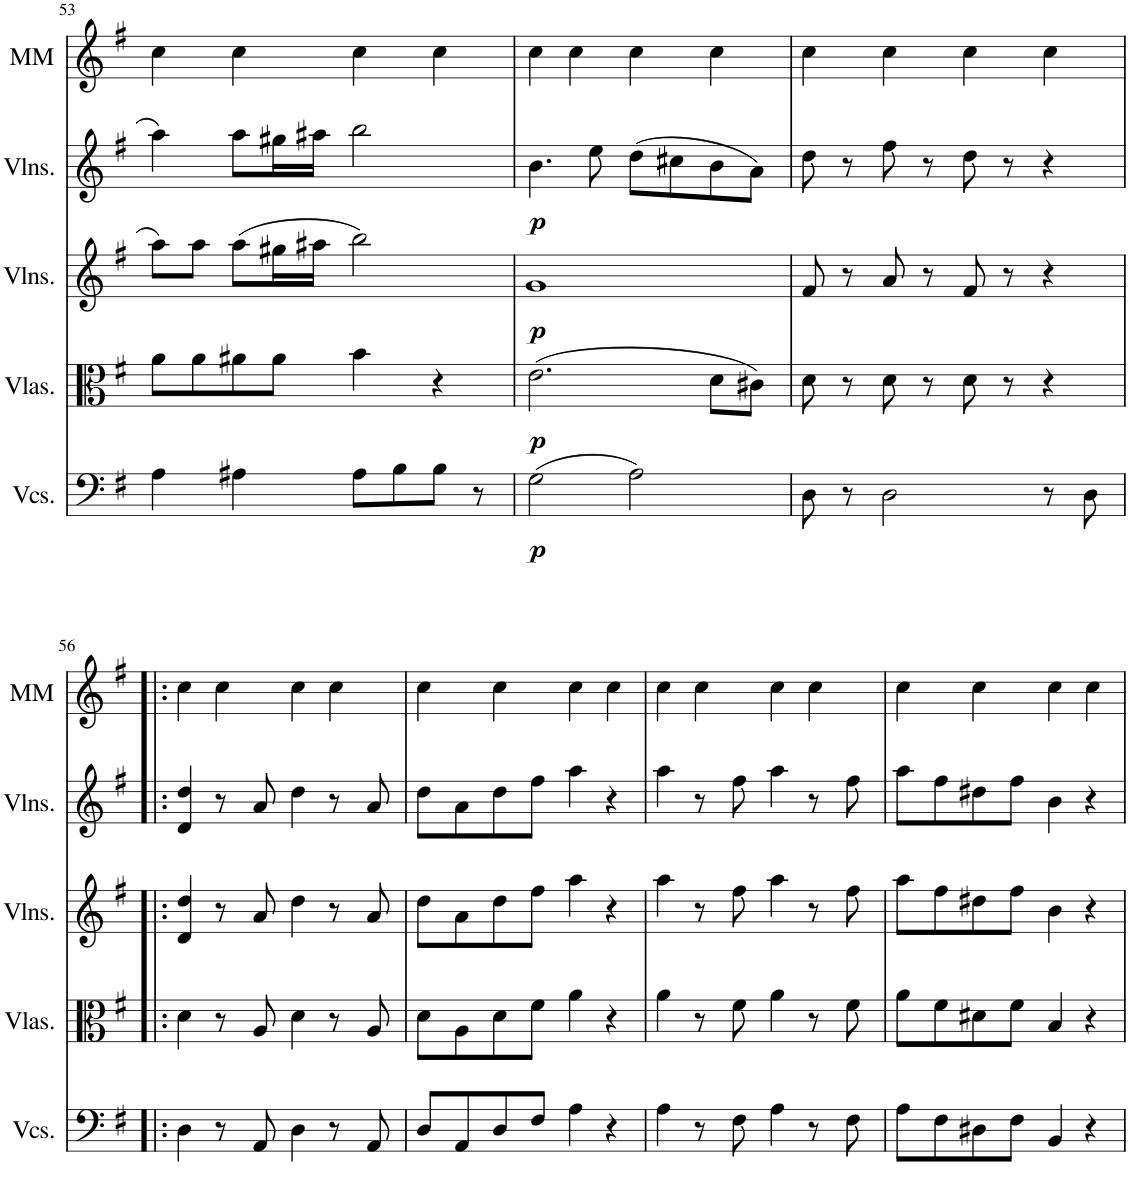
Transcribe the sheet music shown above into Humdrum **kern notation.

**kern	**dynam	**kern	**dynam	**kern	**dynam	**kern	**dynam	**kern
*part5	*part5	*part4	*part4	*part3	*part3	*part2	*part2	*part1
*staff5	*staff5	*staff4	*staff4	*staff3	*staff3	*staff2	*staff2	*staff1
*I"Violoncellos	*	*I"Violas	*	*I"Violins	*	*I"Violins	*	*I"MM
*I'Vcs.	*	*I'Vlas.	*	*I'Vlns.	*	*I'Vlns.	*	*I'MM
!!LO:PB:g=z
*clefF4	*	*clefC3	*	*clefG2	*	*clefG2	*	*clefG2
*k[f#]	*	*k[f#]	*	*k[f#]	*	*k[f#]	*	*k[f#]
*M4/4	*	*M4/4	*	*M4/4	*	*M4/4	*	*M4/4
*met(c)	*	*met(c)	*	*met(c)	*	*met(c)	*	*met(c)
=53	=53	=53	=53	=53	=53	=53	=53	=53
4A\	.	8a\L	.	8aa\L	.	4aa\	.	4cc\
.	.	8a\	.	8aa\J	.	.	.	.
4A#X\	.	8a#X\	.	(8aa\L	.	8aa\L	.	4cc\
.	.	8a#\J	.	16gg#X\L	.	16gg#X\L	.	.
.	.	.	.	16aa#X\JJ	.	16aa#X\JJ	.	.
8A#\L	.	4b\	.	2bb\)	.	2bb\	.	4cc\
8B\	.	.	.	.	.	.	.	.
8B\J	.	4r	.	.	.	.	.	4cc\
8r	.	.	.	.	.	.	.	.
=54	=54	=54	=54	=54	=54	=54	=54	=54
!	!LO:DY:b	!	!LO:DY:b	!	!LO:DY:b	!	!LO:DY:b	!
(2G\	p	(2.e\	p	1g	p	4.b\	p	4cc\
.	.	.	.	.	.	.	.	4cc\
.	.	.	.	.	.	8ee\	.	.
2A\)	.	.	.	.	.	(8dd\L	.	4cc\
.	.	.	.	.	.	8cc#X\	.	.
.	.	8d\L	.	.	.	8b\	.	4cc\
.	.	8c#X\J)	.	.	.	8a\J)	.	.
=55	=55	=55	=55	=55	=55	=55	=55	=55
8D\	.	8d\	.	8f#/	.	8dd\	.	4cc\
8r	.	8r	.	8r	.	8r	.	.
2D\	.	8d\	.	8a/	.	8ff#\	.	4cc\
.	.	8r	.	8r	.	8r	.	.
.	.	8d\	.	8f#/	.	8dd\	.	4cc\
.	.	8r	.	8r	.	8r	.	.
8r	.	4r	.	4r	.	4r	.	4cc\
8D\	.	.	.	.	.	.	.	.
!!LO:LB:g=z
=56!|:	=56!|:	=56!|:	=56!|:	=56!|:	=56!|:	=56!|:	=56!|:	=56!|:
4D\	.	4d\	.	4d/ 4dd/	.	4d/ 4dd/	.	4cc\
8r	.	8r	.	8r	.	8r	.	4cc\
8AA/	.	8A/	.	8a/	.	8a/	.	.
4D\	.	4d\	.	4dd\	.	4dd\	.	4cc\
8r	.	8r	.	8r	.	8r	.	4cc\
8AA/	.	8A/	.	8a/	.	8a/	.	.
=57	=57	=57	=57	=57	=57	=57	=57	=57
8D/L	.	8d\L	.	8dd\L	.	8dd\L	.	4cc\
8AA/	.	8A\	.	8a\	.	8a\	.	.
8D/	.	8d\	.	8dd\	.	8dd\	.	4cc\
8F#/J	.	8f#\J	.	8ff#\J	.	8ff#\J	.	.
4A\	.	4a\	.	4aa\	.	4aa\	.	4cc\
4r	.	4r	.	4r	.	4r	.	4cc\
=58	=58	=58	=58	=58	=58	=58	=58	=58
4A\	.	4a\	.	4aa\	.	4aa\	.	4cc\
8r	.	8r	.	8r	.	8r	.	4cc\
8F#\	.	8f#\	.	8ff#\	.	8ff#\	.	.
4A\	.	4a\	.	4aa\	.	4aa\	.	4cc\
8r	.	8r	.	8r	.	8r	.	4cc\
8F#\	.	8f#\	.	8ff#\	.	8ff#\	.	.
=59	=59	=59	=59	=59	=59	=59	=59	=59
8A\L	.	8a\L	.	8aa\L	.	8aa\L	.	4cc\
8F#\	.	8f#\	.	8ff#\	.	8ff#\	.	.
8D#X\	.	8d#X\	.	8dd#X\	.	8dd#X\	.	4cc\
8F#\J	.	8f#\J	.	8ff#\J	.	8ff#\J	.	.
4BB/	.	4B/	.	4b\	.	4b\	.	4cc\
4r	.	4r	.	4r	.	4r	.	4cc\
=	=	=	=	=	=	=	=	=
*-	*-	*-	*-	*-	*-	*-	*-	*-
